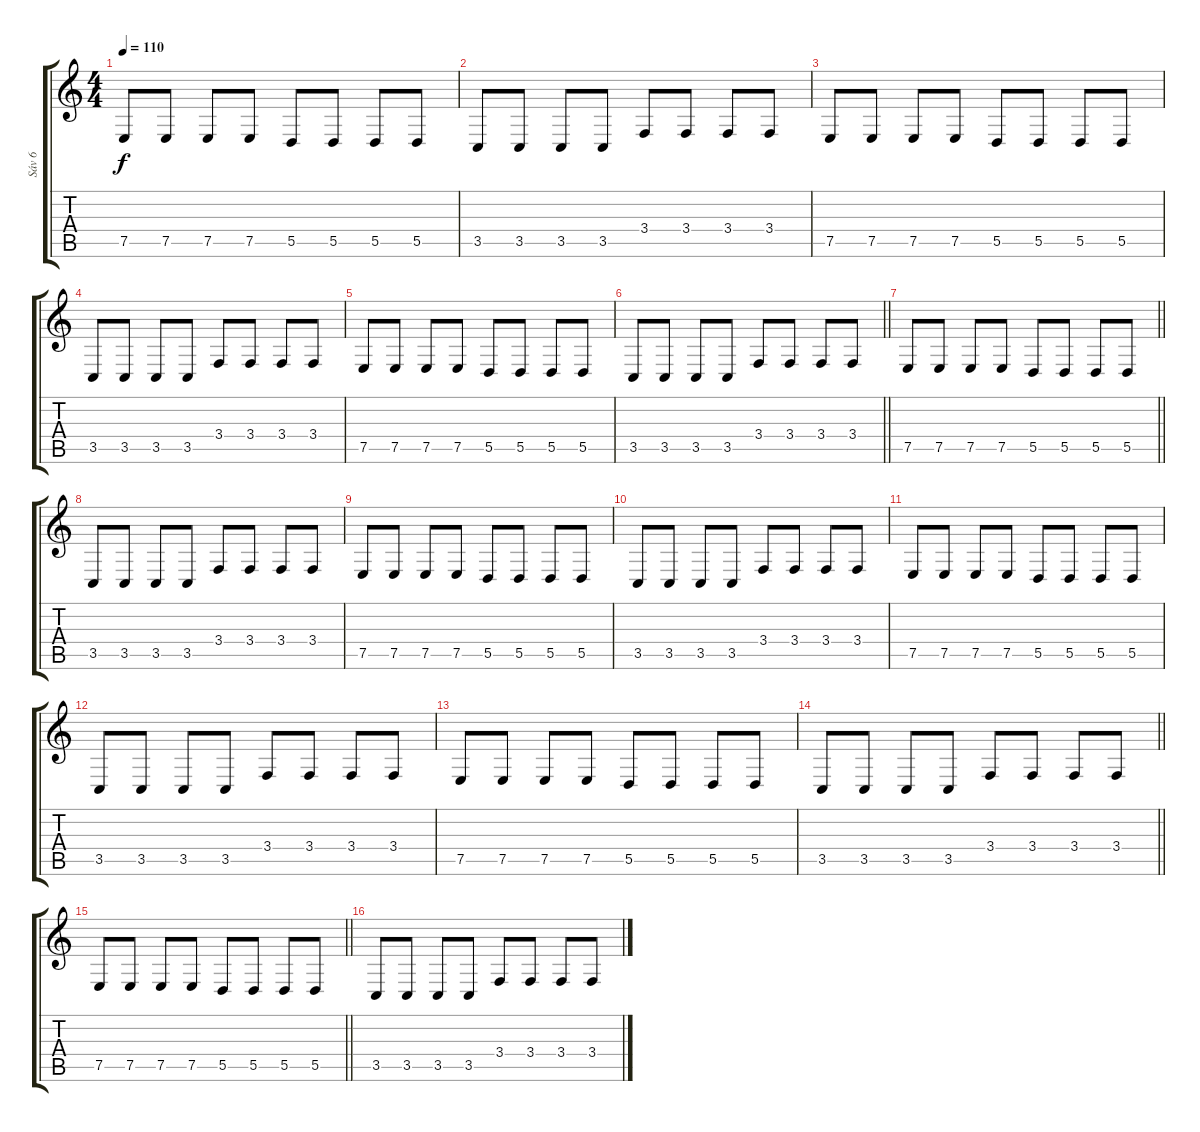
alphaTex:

\track ("Sáv 6" "Sáv 6") {instrument electricgrandpiano}
\staff {score tabs}
\tuning (E4 B3 G3 D3 A2 E2) {hide}
\ts (4 4)
\tempo 110
\clef g2
\ks c
7.5.8{dy f} 7.5.8 7.5.8 7.5.8 5.5.8 5.5.8 5.5.8 5.5.8 |
3.5.8 3.5.8 3.5.8 3.5.8 3.4.8 3.4.8 3.4.8 3.4.8 |
7.5.8 7.5.8 7.5.8 7.5.8 5.5.8 5.5.8 5.5.8 5.5.8 |
3.5.8 3.5.8 3.5.8 3.5.8 3.4.8 3.4.8 3.4.8 3.4.8 |
7.5.8 7.5.8 7.5.8 7.5.8 5.5.8 5.5.8 5.5.8 5.5.8 |
\barLineRight lightlight
3.5.8 3.5.8 3.5.8 3.5.8 3.4.8 3.4.8 3.4.8 3.4.8 |
\barLineRight lightlight
7.5.8 7.5.8 7.5.8 7.5.8 5.5.8 5.5.8 5.5.8 5.5.8 |
3.5.8 3.5.8 3.5.8 3.5.8 3.4.8 3.4.8 3.4.8 3.4.8 |
7.5.8 7.5.8 7.5.8 7.5.8 5.5.8 5.5.8 5.5.8 5.5.8 |
3.5.8 3.5.8 3.5.8 3.5.8 3.4.8 3.4.8 3.4.8 3.4.8 |
7.5.8 7.5.8 7.5.8 7.5.8 5.5.8 5.5.8 5.5.8 5.5.8 |
3.5.8 3.5.8 3.5.8 3.5.8 3.4.8 3.4.8 3.4.8 3.4.8 |
7.5.8 7.5.8 7.5.8 7.5.8 5.5.8 5.5.8 5.5.8 5.5.8 |
\barLineRight lightlight
3.5.8 3.5.8 3.5.8 3.5.8 3.4.8 3.4.8 3.4.8 3.4.8 |
\barLineRight lightlight
7.5.8 7.5.8 7.5.8 7.5.8 5.5.8 5.5.8 5.5.8 5.5.8 |
3.5.8 3.5.8 3.5.8 3.5.8 3.4.8 3.4.8 3.4.8 3.4.8
